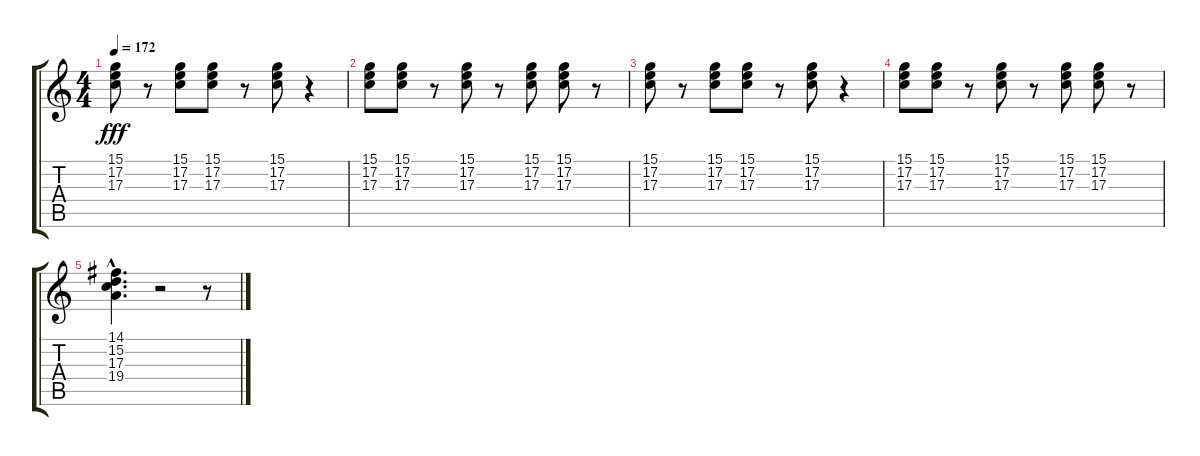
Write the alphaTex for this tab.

\track "" {instrument harmonica}
\staff {score tabs}
\tuning (E4 B3 G3 D3 A2 E2) {hide}
\ts (4 4)
\tempo 172
\clef g2
\ks c
(15.1 17.2 17.3).8{dy fff} r.8 (15.1 17.2 17.3).8 (15.1 17.2 17.3).8 r.8 (15.1 17.2 17.3).8 r.4 |
(15.1 17.2 17.3).8 (15.1 17.2 17.3).8 r.8 (15.1 17.2 17.3).8 r.8 (15.1 17.2 17.3).8 (15.1 17.2 17.3).8 r.8 |
(15.1 17.2 17.3).8 r.8 (15.1 17.2 17.3).8 (15.1 17.2 17.3).8 r.8 (15.1 17.2 17.3).8 r.4 |
(15.1 17.2 17.3).8 (15.1 17.2 17.3).8 r.8 (15.1 17.2 17.3).8 r.8 (15.1 17.2 17.3).8 (15.1 17.2 17.3).8 r.8 |
(14.1{hac} 15.2{hac} 17.3{hac} 19.4{hac}).4{d} r.2 r.8
